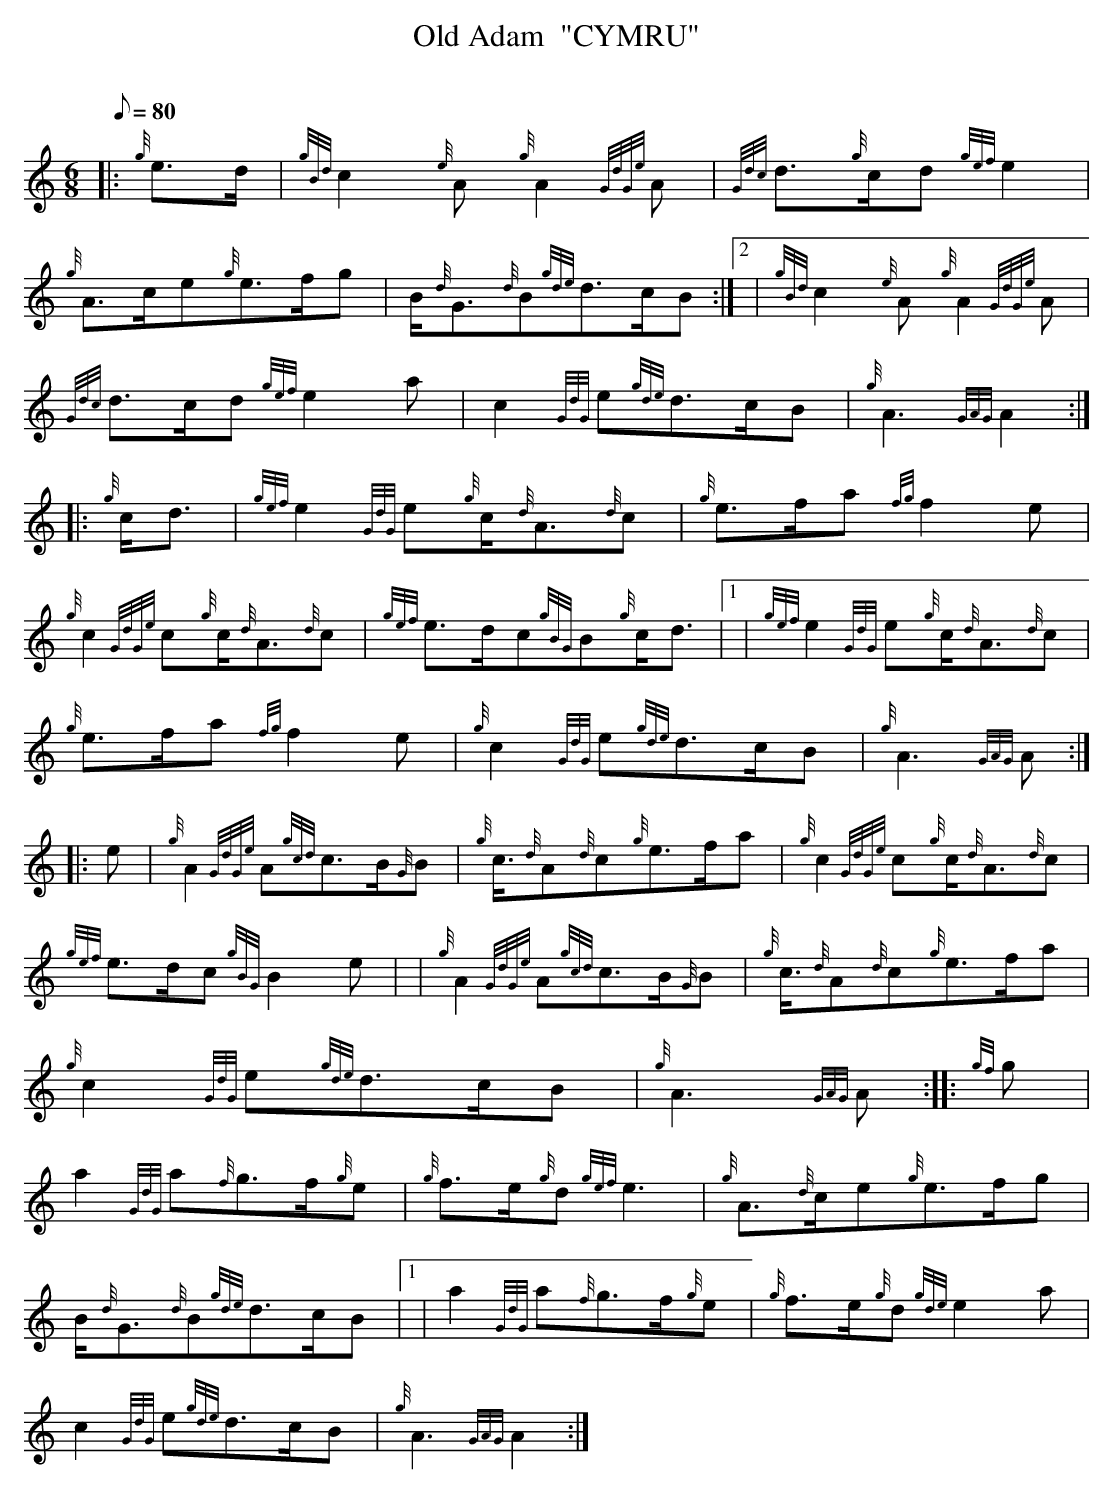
X:1
T:Old Adam  "CYMRU"
M:6/8
L:1/8
Q:80
C:
K:HP
|: {g}e3/2d/2|
{gBd}c2{e}A{g}A2{GdGe}A|
{Gdc}d3/2{g}c/2d{gef}e2|  !
{g}A3/2c/2e{g}e3/2f/2g|
B/2{d}G3/2{d}B{gde}d3/2c/2B:|2 |
{gBd}c2{e}A{g}A2{GdGe}A|  !
{Gdc}d3/2c/2d{gef}e2a|
c2{GdG}e{gde}d3/2c/2B|
{g}A3{GAG}A2:| |:  !
{g}c/2d3/2|
{gef}e2{GdG}e{g}c/2{d}A3/2{d}c|
{g}e3/2f/2a{fg}f2e|  !
{g}c2{GdGe}c{g}c/2{d}A3/2{d}c|
{gef}e3/2d/2c{gBG}B{g}c/2d3/2|1 |
{gef}e2{GdG}e{g}c/2{d}A3/2{d}c|  !
{g}e3/2f/2a{fg}f2e|
{g}c2{GdG}e{gde}d3/2c/2B|
{g}A3{GAG}A:| |:  !
e|
{g}A2{GdGe}A{gcd}c3/2B/2{G}B|
{g}c3/4{d}A{d}c{g}e3/2f/2a|
{g}c2{GdGe}c{g}c/2{d}A3/2{d}c|  !
{gef}e3/2d/2c{gBG}B2e| |
{g}A2{GdGe}A{gcd}c3/2B/2{G}B|
{g}c3/4{d}A{d}c{g}e3/2f/2a|  !
{g}c2{GdG}e{gde}d3/2c/2B|
{g}A3{GAG}A:| |:
{gf}g|  !
a2{GdG}a{f}g3/2f/2{g}e|
{g}f3/2e/2{g}d{gef}e3|
{g}A3/2{d}c/2e{g}e3/2f/2g|  !
B/2{d}G3/2{d}B{gde}d3/2c/2B|1 |
a2{GdG}a{f}g3/2f/2{g}e|
{g}f3/2e/2{g}d{gde}e2a|  !
c2{GdG}e{gde}d3/2c/2B|
{g}A3{GAG}A2:|
